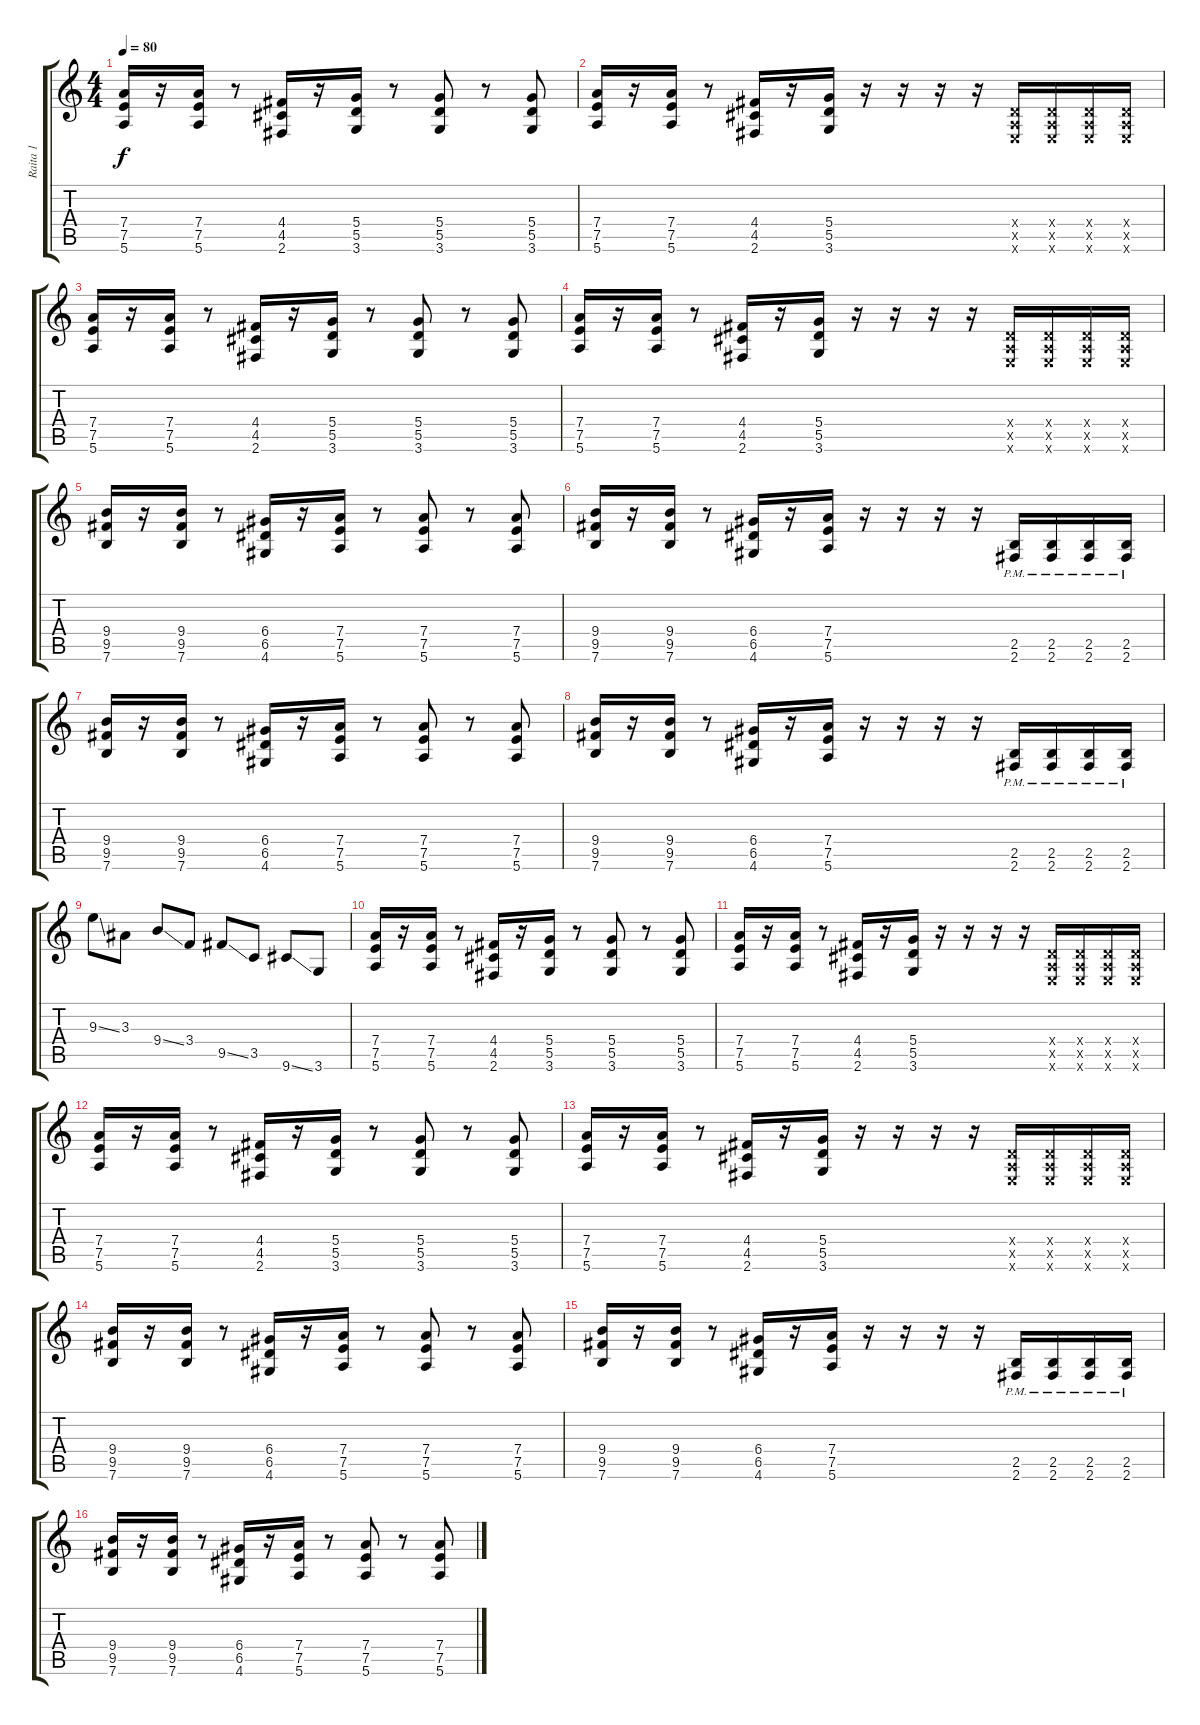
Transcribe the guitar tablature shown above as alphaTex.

\track ("Raita 1" "Raita 1") {instrument distortionguitar}
\staff {score tabs}
\tuning (E4 B3 G3 D3 A2 E2) {hide}
\ts (4 4)
\tempo 80
\clef g2
\ks c
(7.4 7.5 5.6).16{dy f instrument distortionguitar} r.16 (7.4 7.5 5.6).16 r.8 (4.4 4.5 2.6).16 r.16 (5.4 5.5 3.6).16 r.8 (5.4 5.5 3.6).8 r.8 (5.4 5.5 3.6).8 |
(7.4 7.5 5.6).16 r.16 (7.4 7.5 5.6).16 r.8 (4.4 4.5 2.6).16 r.16 (5.4 5.5 3.6).16 r.16 r.16 r.16 r.16 (0.4{x} 0.5{x} 0.6{x}).16 (0.4{x} 0.5{x} 0.6{x}).16 (0.4{x} 0.5{x} 0.6{x}).16 (0.4{x} 0.5{x} 0.6{x}).16 |
(7.4 7.5 5.6).16 r.16 (7.4 7.5 5.6).16 r.8 (4.4 4.5 2.6).16 r.16 (5.4 5.5 3.6).16 r.8 (5.4 5.5 3.6).8 r.8 (5.4 5.5 3.6).8 |
(7.4 7.5 5.6).16 r.16 (7.4 7.5 5.6).16 r.8 (4.4 4.5 2.6).16 r.16 (5.4 5.5 3.6).16 r.16 r.16 r.16 r.16 (0.4{x} 0.5{x} 0.6{x}).16 (0.4{x} 0.5{x} 0.6{x}).16 (0.4{x} 0.5{x} 0.6{x}).16 (0.4{x} 0.5{x} 0.6{x}).16 |
(9.4 9.5 7.6).16 r.16 (9.4 9.5 7.6).16 r.8 (6.4 6.5 4.6).16 r.16 (7.4 7.5 5.6).16 r.8 (7.4 7.5 5.6).8 r.8 (7.4 7.5 5.6).8 |
(9.4 9.5 7.6).16 r.16 (9.4 9.5 7.6).16 r.8 (6.4 6.5 4.6).16 r.16 (7.4 7.5 5.6).16 r.16 r.16 r.16 r.16 (2.5{pm} 2.6{pm}).16 (2.5{pm} 2.6{pm}).16 (2.5{pm} 2.6{pm}).16 (2.5{pm} 2.6{pm}).16 |
(9.4 9.5 7.6).16 r.16 (9.4 9.5 7.6).16 r.8 (6.4 6.5 4.6).16 r.16 (7.4 7.5 5.6).16 r.8 (7.4 7.5 5.6).8 r.8 (7.4 7.5 5.6).8 |
(9.4 9.5 7.6).16 r.16 (9.4 9.5 7.6).16 r.8 (6.4 6.5 4.6).16 r.16 (7.4 7.5 5.6).16 r.16 r.16 r.16 r.16 (2.5{pm} 2.6{pm}).16 (2.5{pm} 2.6{pm}).16 (2.5{pm} 2.6{pm}).16 (2.5{pm} 2.6{pm}).16 |
9.3{ss}.8 3.3.8 9.4{ss}.8 3.4.8 9.5{ss}.8 3.5.8 9.6{ss}.8 3.6.8 |
(7.4 7.5 5.6).16 r.16 (7.4 7.5 5.6).16 r.8 (4.4 4.5 2.6).16 r.16 (5.4 5.5 3.6).16 r.8 (5.4 5.5 3.6).8 r.8 (5.4 5.5 3.6).8 |
(7.4 7.5 5.6).16 r.16 (7.4 7.5 5.6).16 r.8 (4.4 4.5 2.6).16 r.16 (5.4 5.5 3.6).16 r.16 r.16 r.16 r.16 (0.4{x} 0.5{x} 0.6{x}).16 (0.4{x} 0.5{x} 0.6{x}).16 (0.4{x} 0.5{x} 0.6{x}).16 (0.4{x} 0.5{x} 0.6{x}).16 |
(7.4 7.5 5.6).16 r.16 (7.4 7.5 5.6).16 r.8 (4.4 4.5 2.6).16 r.16 (5.4 5.5 3.6).16 r.8 (5.4 5.5 3.6).8 r.8 (5.4 5.5 3.6).8 |
(7.4 7.5 5.6).16 r.16 (7.4 7.5 5.6).16 r.8 (4.4 4.5 2.6).16 r.16 (5.4 5.5 3.6).16 r.16 r.16 r.16 r.16 (0.4{x} 0.5{x} 0.6{x}).16 (0.4{x} 0.5{x} 0.6{x}).16 (0.4{x} 0.5{x} 0.6{x}).16 (0.4{x} 0.5{x} 0.6{x}).16 |
(9.4 9.5 7.6).16 r.16 (9.4 9.5 7.6).16 r.8 (6.4 6.5 4.6).16 r.16 (7.4 7.5 5.6).16 r.8 (7.4 7.5 5.6).8 r.8 (7.4 7.5 5.6).8 |
(9.4 9.5 7.6).16 r.16 (9.4 9.5 7.6).16 r.8 (6.4 6.5 4.6).16 r.16 (7.4 7.5 5.6).16 r.16 r.16 r.16 r.16 (2.5{pm} 2.6{pm}).16 (2.5{pm} 2.6{pm}).16 (2.5{pm} 2.6{pm}).16 (2.5{pm} 2.6{pm}).16 |
(9.4 9.5 7.6).16 r.16 (9.4 9.5 7.6).16 r.8 (6.4 6.5 4.6).16 r.16 (7.4 7.5 5.6).16 r.8 (7.4 7.5 5.6).8 r.8 (7.4 7.5 5.6).8
